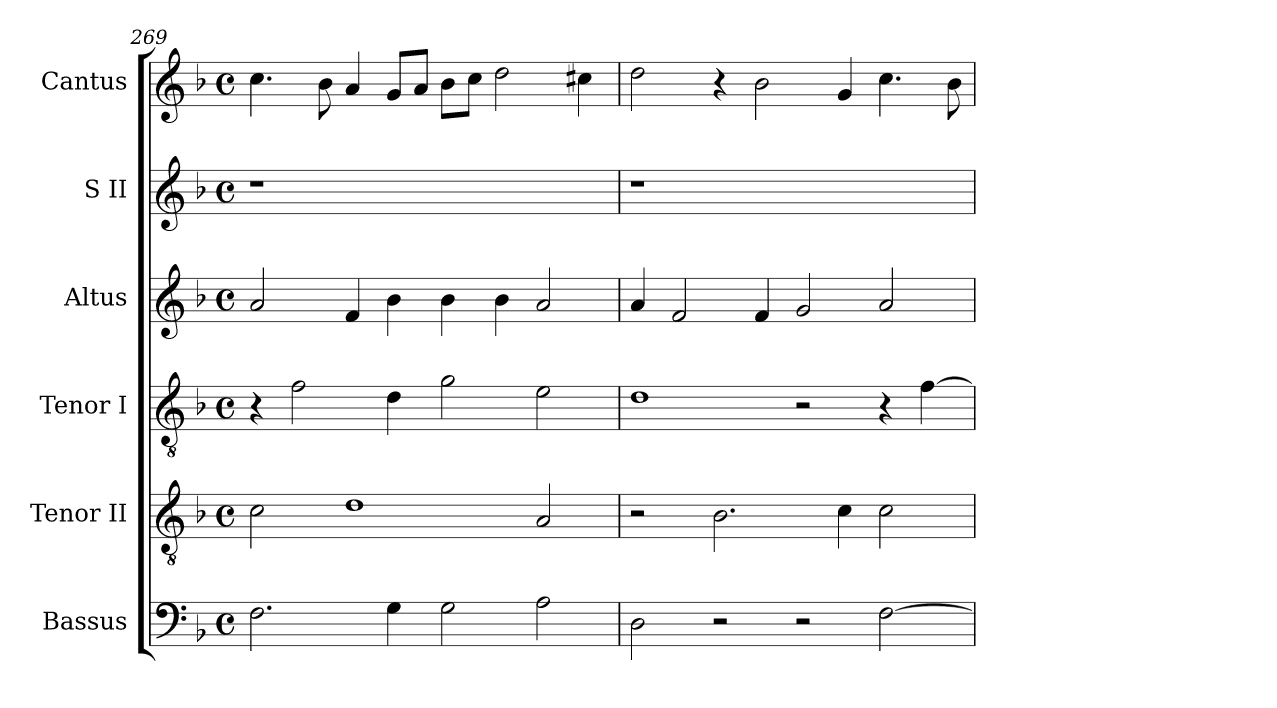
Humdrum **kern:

**kern	**kern	**kern	**kern	**kern	**kern
*part6	*part5	*part4	*part3	*part2	*part1
*staff6	*staff5	*staff4	*staff3	*staff2	*staff1
*I"Bassus	*I"Tenor II	*I"Tenor I	*I"Altus	*I"S II	*I"Cantus
*I'B	*I'T II	*I'T I	*I'A	*	*
*clefF4	*clefGv2	*clefGv2	*clefG2	*clefG2	*clefG2
*k[b-]	*k[b-]	*k[b-]	*k[b-]	*k[b-]	*k[b-]
*F:	*F:	*F:	*F:	*F:	*F:
*M4/4	*M4/4	*M4/4	*M4/4	*M4/4	*M4/4
*met(c)	*met(c)	*met(c)	*met(c)	*met(c)	*met(c)
=269	=269	=269	=269	=269	=269
2.F\	2c\	4r	2a/	1r	4.cc\
.	.	2f\	.	.	.
.	.	.	.	.	8b-\
.	1d	.	4f/	.	4a/
4G\	.	4d\	4b-\	.	8g/L
.	.	.	.	.	8a/J
2G\	.	2g\	4b-\	1ryy	8b-\L
.	.	.	.	.	8cc\J
.	.	.	4b-\	.	2dd\
2A\	2A/	2e\	2a/	.	.
.	.	.	.	.	4cc#X\
=270	=270	=270	=270	=270	=270
2D\	2r	1d	4a/	1r	2dd\
.	.	.	2f/	.	.
2r	2.B-\	.	.	.	4r
.	.	.	4f/	.	2b-\
2r	.	2r	2g/	1ryy	.
.	4c\	.	.	.	4g/
[>2F\	2c\	4r	2a/	.	4.cc\
.	.	[>4f\	.	.	.
.	.	.	.	.	8b-\
=	=	=	=	=	=
*-	*-	*-	*-	*-	*-
